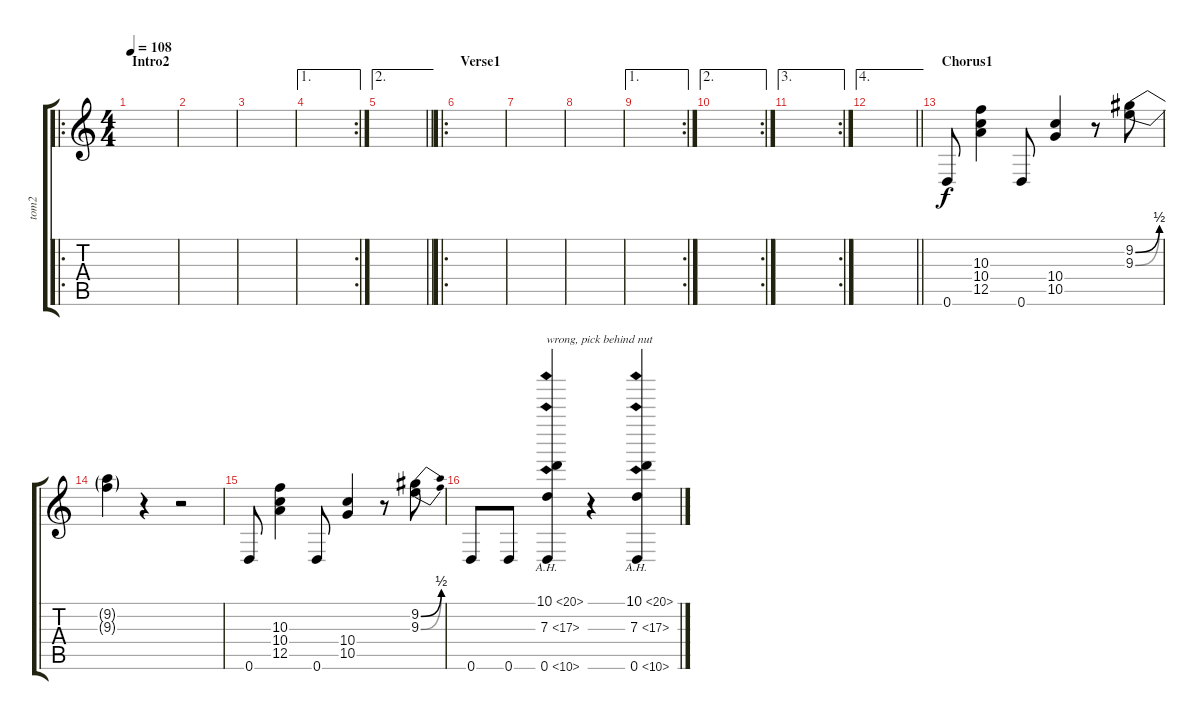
\track ("tom2" "tom2") {instrument distortionguitar}
\staff {score tabs}
\tuning (E4 B3 G3 D3 A2 D2) {hide}
\ro
\ts (4 4)
\section ("" "Intro2")
\tempo 108
\clef g2
\ks c
|
|
|
\ae 1
\rc 2
|
\ae 2
\barLineRight lightlight
|
\ro
\section ("" "Verse1")
|
|
|
\ae 1
\rc 2
|
\ae 2
\rc 2
|
\ae 3
\rc 2
|
\ae 4
\barLineRight lightlight
|
\section ("" "Chorus1")
0.6.8 (10.3 10.4 12.5).4 0.6.8 (10.4 10.5).4 r.8 (9.2{be (bend 0 0 60 2)} 9.3{be (bend 0 0 60 2)}).8 |
(9.2{t} 9.3{t}).4 r.4 r.2 |
0.6.8 (10.3 10.4 12.5).4 0.6.8 (10.4 10.5).4 r.8 (9.2{be (bend 0 0 60 2)} 9.3{be (bend 0 0 60 2)}).8 |
0.6.8 0.6.8 (10.1{ah 10} 7.3{ah 10} 0.6{ah 10}).4{txt "wrong, pick behind nut"} r.4 (10.1{ah 10} 7.3{ah 10} 0.6{ah 10}).4
